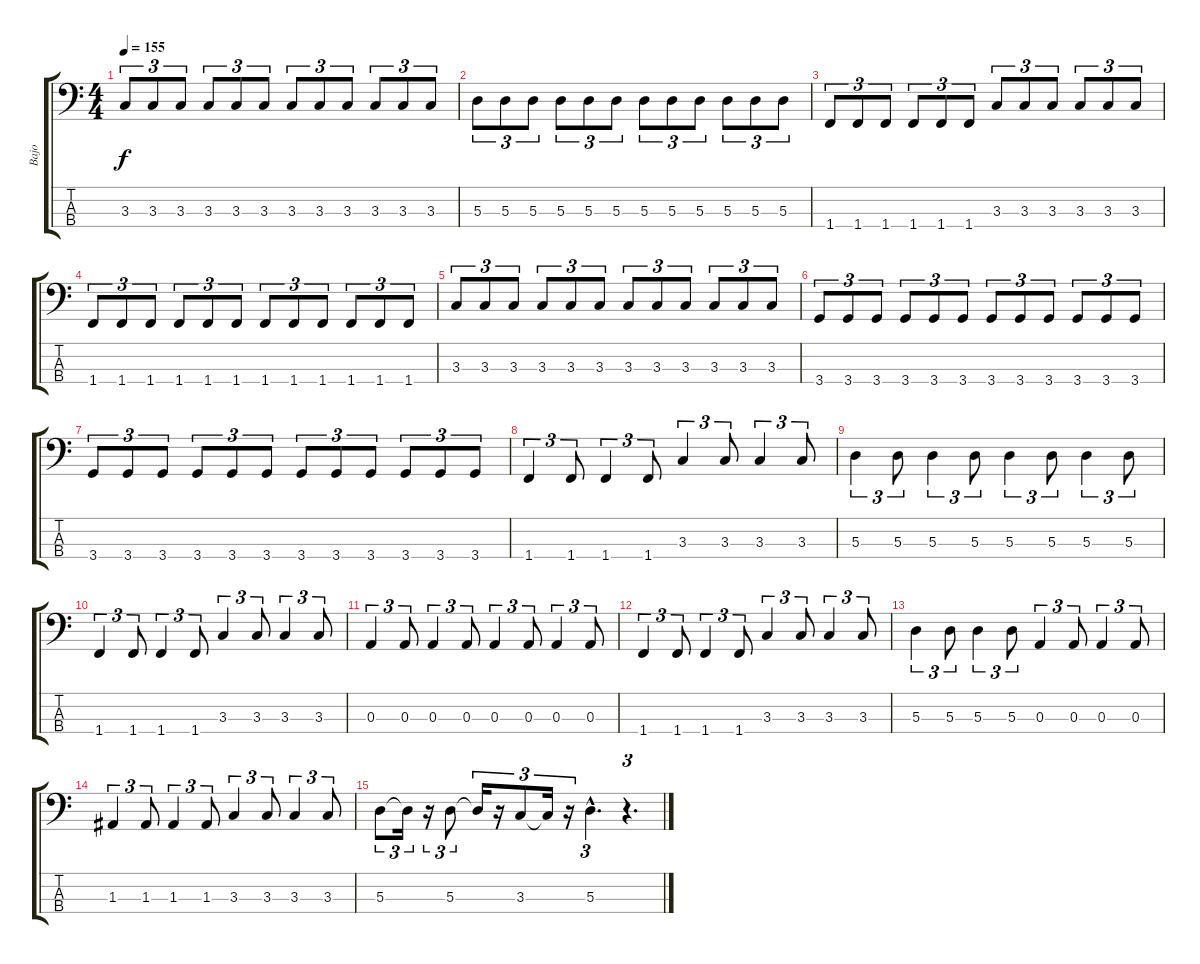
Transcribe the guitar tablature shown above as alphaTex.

\track ("Bajo" "Bajo") {instrument electricbassfinger}
\staff {score tabs}
\tuning (G2 D2 A1 E1) {hide}
\ts (4 4)
\tempo 155
\clef f4
\ks c
3.3.8{tu (3 2) dy f} 3.3.8{tu (3 2)} 3.3.8{tu (3 2)} 3.3.8{tu (3 2)} 3.3.8{tu (3 2)} 3.3.8{tu (3 2)} 3.3.8{tu (3 2)} 3.3.8{tu (3 2)} 3.3.8{tu (3 2)} 3.3.8{tu (3 2)} 3.3.8{tu (3 2)} 3.3.8{tu (3 2)} |
5.3.8{tu (3 2)} 5.3.8{tu (3 2)} 5.3.8{tu (3 2)} 5.3.8{tu (3 2)} 5.3.8{tu (3 2)} 5.3.8{tu (3 2)} 5.3.8{tu (3 2)} 5.3.8{tu (3 2)} 5.3.8{tu (3 2)} 5.3.8{tu (3 2)} 5.3.8{tu (3 2)} 5.3.8{tu (3 2)} |
1.4.8{tu (3 2)} 1.4.8{tu (3 2)} 1.4.8{tu (3 2)} 1.4.8{tu (3 2)} 1.4.8{tu (3 2)} 1.4.8{tu (3 2)} 3.3.8{tu (3 2)} 3.3.8{tu (3 2)} 3.3.8{tu (3 2)} 3.3.8{tu (3 2)} 3.3.8{tu (3 2)} 3.3.8{tu (3 2)} |
1.4.8{tu (3 2)} 1.4.8{tu (3 2)} 1.4.8{tu (3 2)} 1.4.8{tu (3 2)} 1.4.8{tu (3 2)} 1.4.8{tu (3 2)} 1.4.8{tu (3 2)} 1.4.8{tu (3 2)} 1.4.8{tu (3 2)} 1.4.8{tu (3 2)} 1.4.8{tu (3 2)} 1.4.8{tu (3 2)} |
3.3.8{tu (3 2)} 3.3.8{tu (3 2)} 3.3.8{tu (3 2)} 3.3.8{tu (3 2)} 3.3.8{tu (3 2)} 3.3.8{tu (3 2)} 3.3.8{tu (3 2)} 3.3.8{tu (3 2)} 3.3.8{tu (3 2)} 3.3.8{tu (3 2)} 3.3.8{tu (3 2)} 3.3.8{tu (3 2)} |
3.4.8{tu (3 2)} 3.4.8{tu (3 2)} 3.4.8{tu (3 2)} 3.4.8{tu (3 2)} 3.4.8{tu (3 2)} 3.4.8{tu (3 2)} 3.4.8{tu (3 2)} 3.4.8{tu (3 2)} 3.4.8{tu (3 2)} 3.4.8{tu (3 2)} 3.4.8{tu (3 2)} 3.4.8{tu (3 2)} |
3.4.8{tu (3 2)} 3.4.8{tu (3 2)} 3.4.8{tu (3 2)} 3.4.8{tu (3 2)} 3.4.8{tu (3 2)} 3.4.8{tu (3 2)} 3.4.8{tu (3 2)} 3.4.8{tu (3 2)} 3.4.8{tu (3 2)} 3.4.8{tu (3 2)} 3.4.8{tu (3 2)} 3.4.8{tu (3 2)} |
1.4.4{tu (3 2)} 1.4.8{tu (3 2)} 1.4.4{tu (3 2)} 1.4.8{tu (3 2)} 3.3.4{tu (3 2)} 3.3.8{tu (3 2)} 3.3.4{tu (3 2)} 3.3.8{tu (3 2)} |
5.3.4{tu (3 2)} 5.3.8{tu (3 2)} 5.3.4{tu (3 2)} 5.3.8{tu (3 2)} 5.3.4{tu (3 2)} 5.3.8{tu (3 2)} 5.3.4{tu (3 2)} 5.3.8{tu (3 2)} |
1.4.4{tu (3 2)} 1.4.8{tu (3 2)} 1.4.4{tu (3 2)} 1.4.8{tu (3 2)} 3.3.4{tu (3 2)} 3.3.8{tu (3 2)} 3.3.4{tu (3 2)} 3.3.8{tu (3 2)} |
0.3.4{tu (3 2)} 0.3.8{tu (3 2)} 0.3.4{tu (3 2)} 0.3.8{tu (3 2)} 0.3.4{tu (3 2)} 0.3.8{tu (3 2)} 0.3.4{tu (3 2)} 0.3.8{tu (3 2)} |
1.4.4{tu (3 2)} 1.4.8{tu (3 2)} 1.4.4{tu (3 2)} 1.4.8{tu (3 2)} 3.3.4{tu (3 2)} 3.3.8{tu (3 2)} 3.3.4{tu (3 2)} 3.3.8{tu (3 2)} |
5.3.4{tu (3 2)} 5.3.8{tu (3 2)} 5.3.4{tu (3 2)} 5.3.8{tu (3 2)} 0.3.4{tu (3 2)} 0.3.8{tu (3 2)} 0.3.4{tu (3 2)} 0.3.8{tu (3 2)} |
1.3.4{tu (3 2)} 1.3.8{tu (3 2)} 1.3.4{tu (3 2)} 1.3.8{tu (3 2)} 3.3.4{tu (3 2)} 3.3.8{tu (3 2)} 3.3.4{tu (3 2)} 3.3.8{tu (3 2)} |
5.3.8{tu (3 2)} 5.3{t}.16{tu (3 2)} r.16{tu (3 2)} 5.3.8{tu (3 2)} 5.3{t}.16{tu (3 2)} r.16{tu (3 2)} 3.3.8{tu (3 2)} 3.3{t}.16{tu (3 2)} r.16{tu (3 2)} 5.3{hac}.4{d tu (3 2)} r.4{d tu (3 2)}
